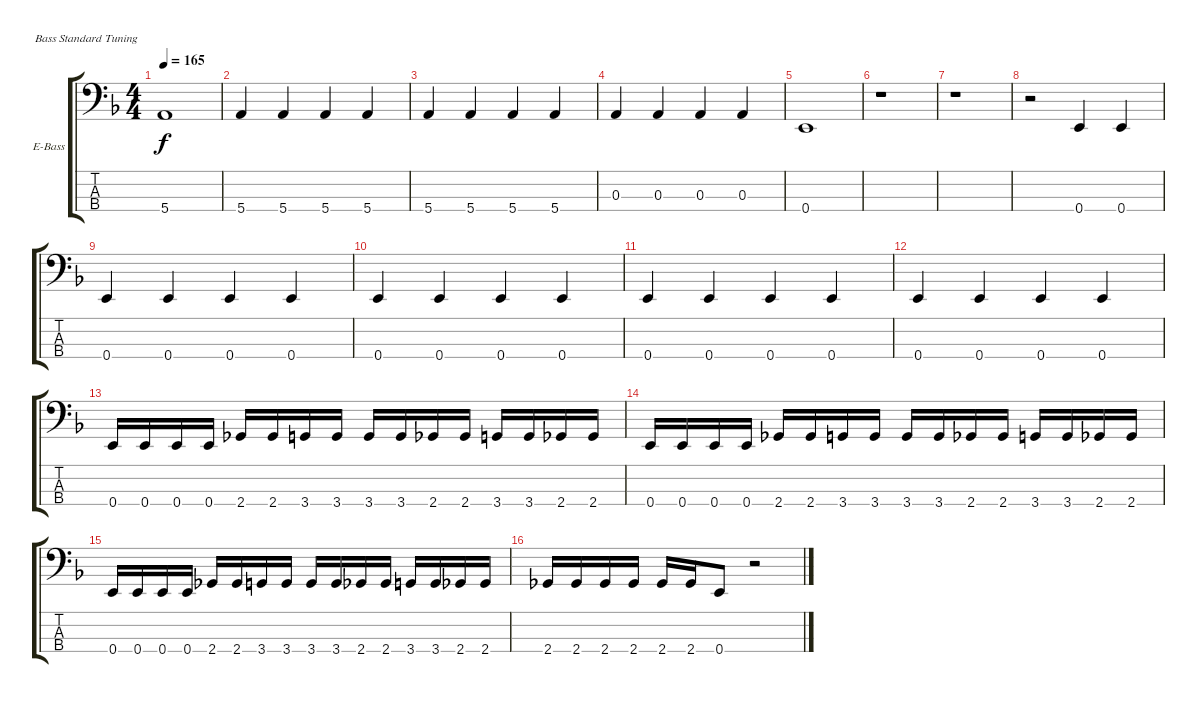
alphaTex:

\bracketExtendMode groupsimilarinstruments
\firstSystemTrackNameOrientation horizontal
\otherSystemsTrackNameOrientation horizontal
\track ("Bass" "E-Bass") {instrument electricbasspick}
\staff {score tabs}
\tuning (G2 D2 A1 E1)
\ts (4 4)
\tempo 165
\clef f4
\ks f
5.4.1{dy f} |
5.4.4 5.4.4 5.4.4 5.4.4 |
5.4.4 5.4.4 5.4.4 5.4.4 |
0.3.4 0.3.4 0.3.4 0.3.4 |
0.4.1 |
r.1 |
r.1 |
r.2 0.4.4 0.4.4 |
0.4.4 0.4.4 0.4.4 0.4.4 |
0.4.4 0.4.4 0.4.4 0.4.4 |
0.4.4 0.4.4 0.4.4 0.4.4 |
0.4.4 0.4.4 0.4.4 0.4.4 |
0.4.16 0.4.16 0.4.16 0.4.16 2.4.16 2.4.16 3.4.16 3.4.16 3.4.16 3.4.16 2.4.16 2.4.16 3.4.16 3.4.16 2.4.16 2.4.16 |
0.4.16 0.4.16 0.4.16 0.4.16 2.4.16 2.4.16 3.4.16 3.4.16 3.4.16 3.4.16 2.4.16 2.4.16 3.4.16 3.4.16 2.4.16 2.4.16 |
0.4.16 0.4.16 0.4.16 0.4.16 2.4.16 2.4.16 3.4.16 3.4.16 3.4.16 3.4.16 2.4.16 2.4.16 3.4.16 3.4.16 2.4.16 2.4.16 |
2.4.16 2.4.16 2.4.16 2.4.16 2.4.16 2.4.16 0.4.8 r.2
